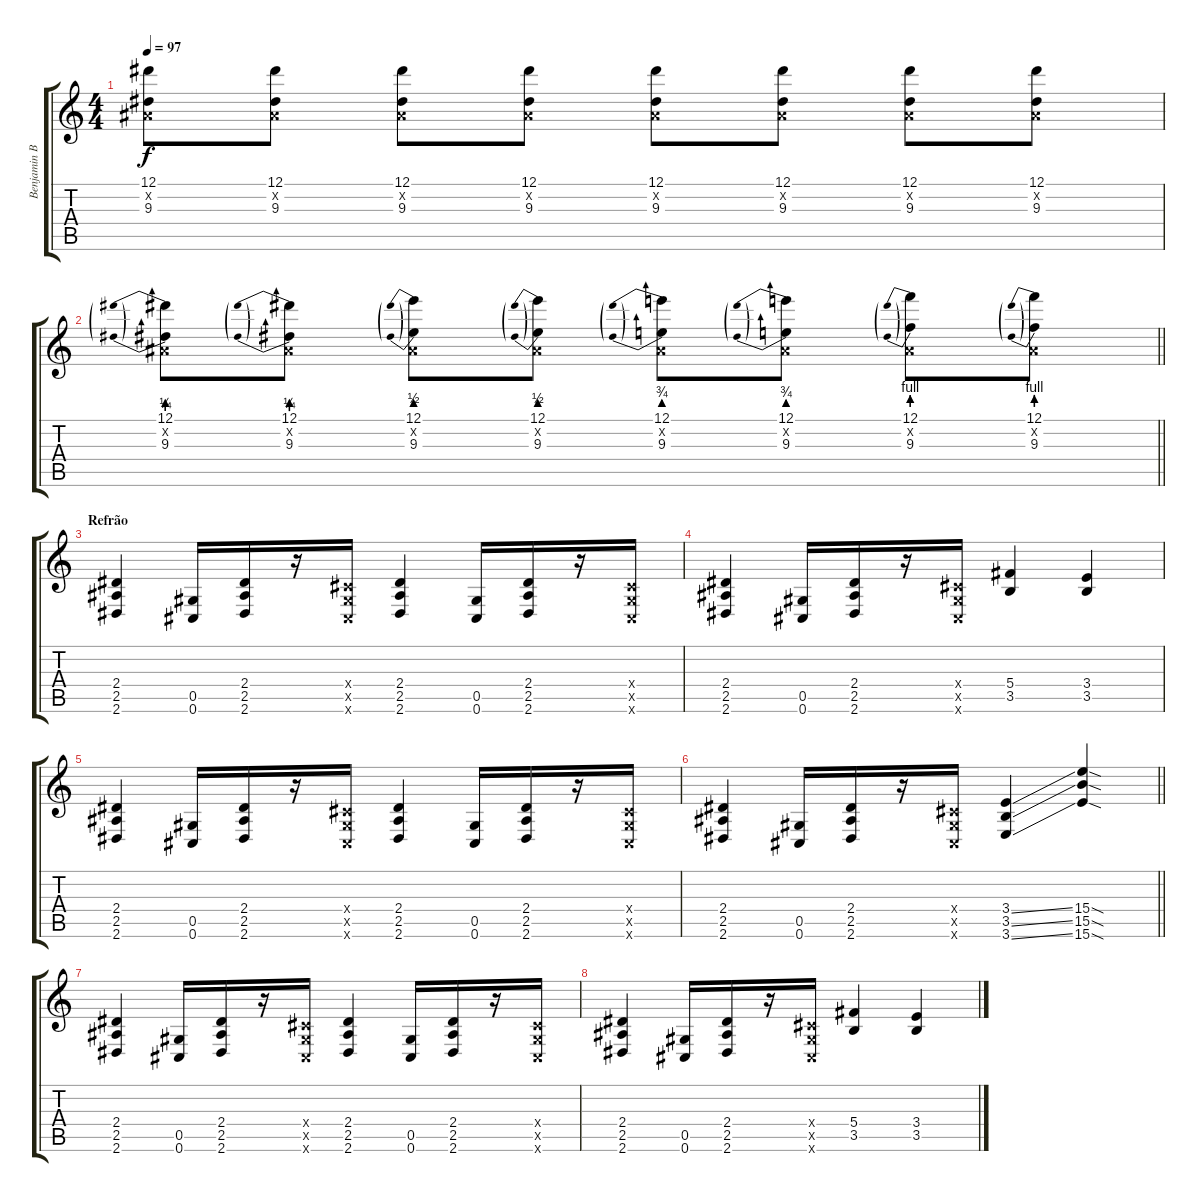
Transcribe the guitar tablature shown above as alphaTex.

\track ("Benjamin Burnley" "Benjamin B") {instrument distortionguitar}
\staff {score tabs}
\tuning (Eb4 Bb3 Gb3 Db3 Ab2 Db2) {hide}
\ts (4 4)
\tempo 97
\clef g2
\ks c
(12.1 0.2{x} 9.3).8{dy f} (12.1 0.2{x} 9.3).8 (12.1 0.2{x} 9.3).8 (12.1 0.2{x} 9.3).8 (12.1 0.2{x} 9.3).8 (12.1 0.2{x} 9.3).8 (12.1 0.2{x} 9.3).8 (12.1 0.2{x} 9.3).8 |
\barLineRight lightlight
(12.1{be (prebend 0 1 60 1)} 0.2{x} 9.3{be (prebend 0 1 60 1)}).8 (12.1{be (prebend 0 1 60 1)} 0.2{x} 9.3{be (prebend 0 1 60 1)}).8 (12.1{be (prebend 0 2 60 2)} 0.2{x} 9.3{be (prebend 0 2 60 2)}).8 (12.1{be (prebend 0 2 60 2)} 0.2{x} 9.3{be (prebend 0 2 60 2)}).8 (12.1{be (prebend 0 3 60 3)} 0.2{x} 9.3{be (prebend 0 3 60 3)}).8 (12.1{be (prebend 0 3 60 3)} 0.2{x} 9.3{be (prebend 0 3 60 3)}).8 (12.1{be (prebend 0 4 60 4)} 0.2{x} 9.3{be (prebend 0 4 60 4)}).8 (12.1{be (prebend 0 4 60 4)} 0.2{x} 9.3{be (prebend 0 4 60 4)}).8 |
\section ("" "Refrão")
(2.4 2.5 2.6).4 (0.5 0.6).16 (2.4 2.5 2.6).16 r.16 (0.4{x} 0.5{x} 0.6{x}).16 (2.4 2.5 2.6).4 (0.5 0.6).16 (2.4 2.5 2.6).16 r.16 (0.4{x} 0.5{x} 0.6{x}).16 |
(2.4 2.5 2.6).4 (0.5 0.6).16 (2.4 2.5 2.6).16 r.16 (0.4{x} 0.5{x} 0.6{x}).16 (5.4 3.5).4 (3.4 3.5).4 |
(2.4 2.5 2.6).4 (0.5 0.6).16 (2.4 2.5 2.6).16 r.16 (0.4{x} 0.5{x} 0.6{x}).16 (2.4 2.5 2.6).4 (0.5 0.6).16 (2.4 2.5 2.6).16 r.16 (0.4{x} 0.5{x} 0.6{x}).16 |
\barLineRight lightlight
(2.4 2.5 2.6).4 (0.5 0.6).16 (2.4 2.5 2.6).16 r.16 (0.4{x} 0.5{x} 0.6{x}).16 (3.4{ss} 3.5{ss} 3.6{ss}).4 (15.4{sod} 15.5{sod} 15.6{sod}).4 |
(2.4 2.5 2.6).4 (0.5 0.6).16 (2.4 2.5 2.6).16 r.16 (0.4{x} 0.5{x} 0.6{x}).16 (2.4 2.5 2.6).4 (0.5 0.6).16 (2.4 2.5 2.6).16 r.16 (0.4{x} 0.5{x} 0.6{x}).16 |
(2.4 2.5 2.6).4 (0.5 0.6).16 (2.4 2.5 2.6).16 r.16 (0.4{x} 0.5{x} 0.6{x}).16 (5.4 3.5).4 (3.4 3.5).4
